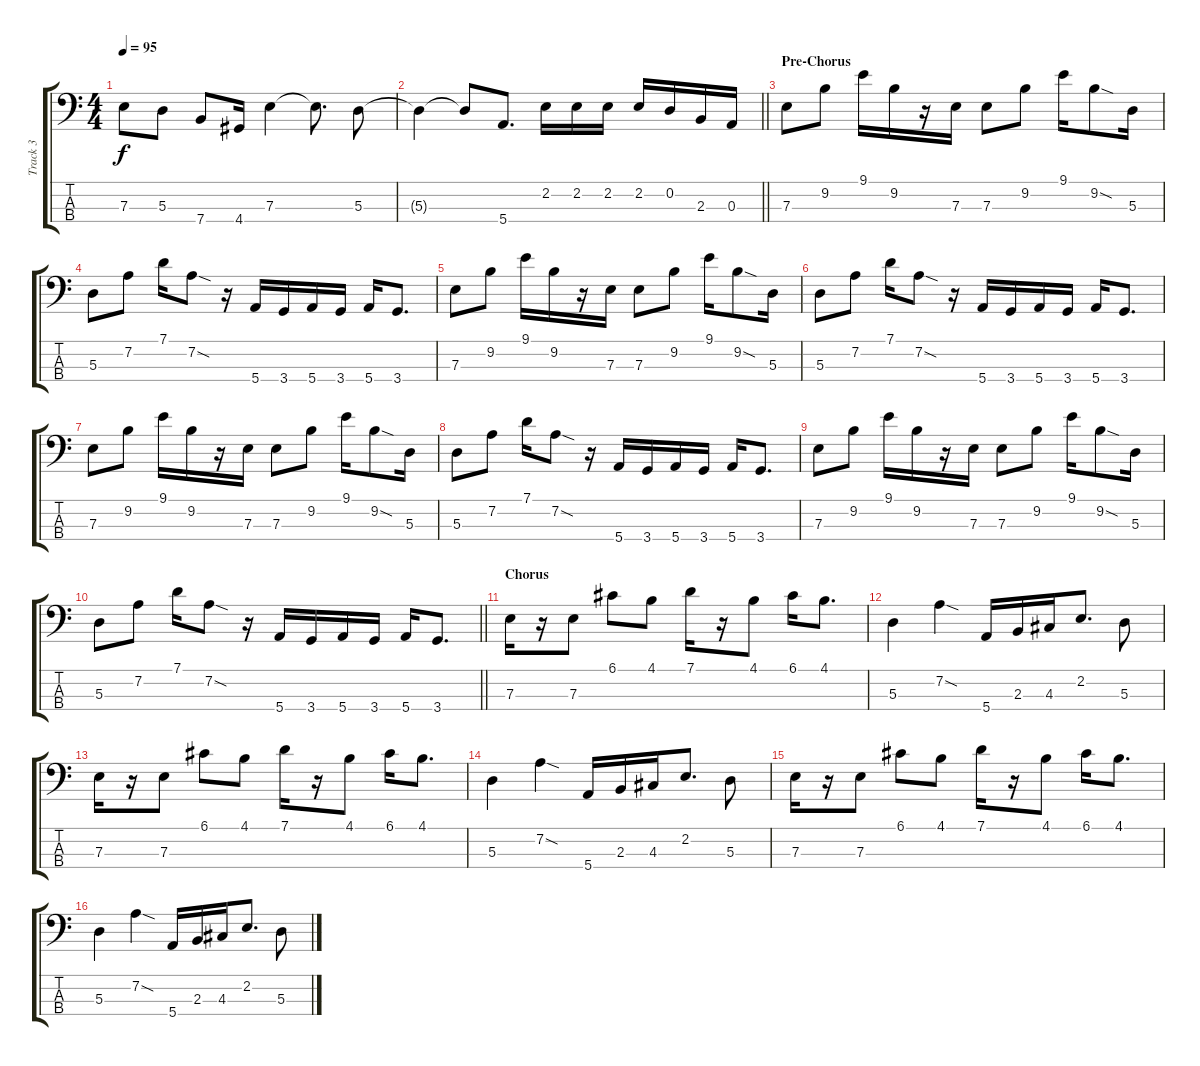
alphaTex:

\track ("Track 3" "Track 3") {instrument electricbasspick}
\staff {score tabs}
\tuning (G2 D2 A1 E1) {hide}
\ts (4 4)
\tempo 95
\clef f4
\ks c
7.3.8{dy f} 5.3.8 7.4.8 4.4.16 7.3.4 7.3{t}.8{d} 5.3.8 |
\barLineRight lightlight
5.3{t}.4 5.3{t}.8 5.4.8{d} 2.2.16 2.2.16 2.2.16 2.2.16 0.2.16 2.3.16 0.3.16 |
\section ("" "Pre-Chorus")
7.3.8 9.2.8 9.1.16 9.2.16 r.16 7.3.16 7.3.8 9.2.8 9.1.16 9.2{sod}.8 5.3.16 |
5.3.8 7.2.8 7.1.16 7.2{sod}.8 r.16 5.4.16 3.4.16 5.4.16 3.4.16 5.4.16 3.4.8{d} |
7.3.8 9.2.8 9.1.16 9.2.16 r.16 7.3.16 7.3.8 9.2.8 9.1.16 9.2{sod}.8 5.3.16 |
5.3.8 7.2.8 7.1.16 7.2{sod}.8 r.16 5.4.16 3.4.16 5.4.16 3.4.16 5.4.16 3.4.8{d} |
7.3.8 9.2.8 9.1.16 9.2.16 r.16 7.3.16 7.3.8 9.2.8 9.1.16 9.2{sod}.8 5.3.16 |
5.3.8 7.2.8 7.1.16 7.2{sod}.8 r.16 5.4.16 3.4.16 5.4.16 3.4.16 5.4.16 3.4.8{d} |
7.3.8 9.2.8 9.1.16 9.2.16 r.16 7.3.16 7.3.8 9.2.8 9.1.16 9.2{sod}.8 5.3.16 |
\barLineRight lightlight
5.3.8 7.2.8 7.1.16 7.2{sod}.8 r.16 5.4.16 3.4.16 5.4.16 3.4.16 5.4.16 3.4.8{d} |
\section ("" "Chorus")
7.3.16 r.16 7.3.8 6.1.8 4.1.8 7.1.16 r.16 4.1.8 6.1.16 4.1.8{d} |
5.3.4 7.2{sod}.4 5.4.16 2.3.16 4.3.16 2.2.8{d} 5.3.8 |
7.3.16 r.16 7.3.8 6.1.8 4.1.8 7.1.16 r.16 4.1.8 6.1.16 4.1.8{d} |
5.3.4 7.2{sod}.4 5.4.16 2.3.16 4.3.16 2.2.8{d} 5.3.8 |
7.3.16 r.16 7.3.8 6.1.8 4.1.8 7.1.16 r.16 4.1.8 6.1.16 4.1.8{d} |
5.3.4 7.2{sod}.4 5.4.16 2.3.16 4.3.16 2.2.8{d} 5.3.8
